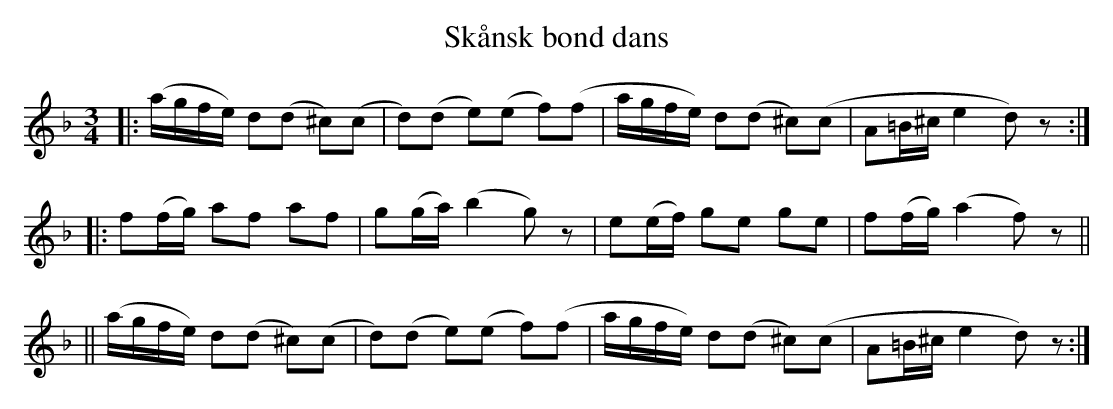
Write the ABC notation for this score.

X:1
T: Sk\aansk bond dans
M: 3/4
L: 1/16
K: Dm
|: (agfe) d2(d2 ^c2)(c2 | d2)(d2  e2)(e2 f2)(f2 | agfe)  d2(d2 ^c2)(c2 | A2=B^c  e4 d2)z2 :|
|: f2(fg) a2f2   a2f2   | g2(ga) (b4     g2) z2 | e2(ef) g2e2   g2e2   | f2(fg) (a4 f2)z2 ||
|| (agfe) d2(d2 ^c2)(c2 | d2)(d2  e2)(e2 f2)(f2 | agfe)  d2(d2 ^c2)(c2 | A2=B^c  e4 d2)z2 :|
